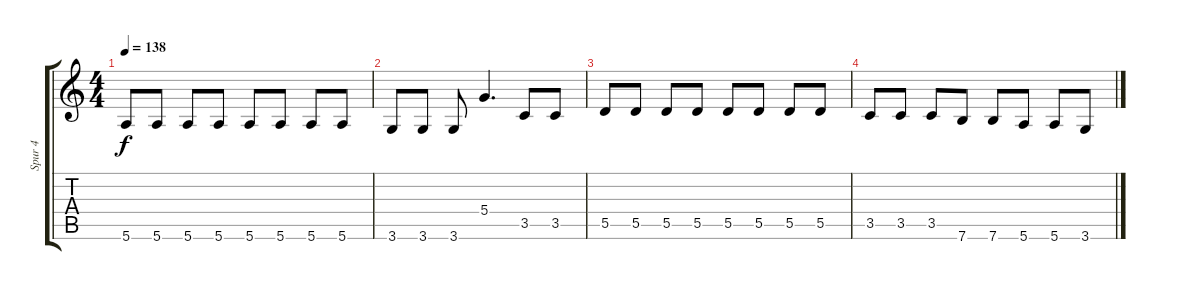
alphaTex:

\track ("Spur 4" "Spur 4") {instrument electricguitarjazz}
\staff {score tabs}
\tuning (E4 B3 G3 D3 A2 E2) {hide}
\ts (4 4)
\tempo 138
\clef g2
\ks c
5.6.8{dy f} 5.6.8 5.6.8 5.6.8 5.6.8 5.6.8 5.6.8 5.6.8 |
3.6.8 3.6.8 3.6.8 5.4.4{d} 3.5.8 3.5.8 |
5.5.8 5.5.8 5.5.8 5.5.8 5.5.8 5.5.8 5.5.8 5.5.8 |
3.5.8 3.5.8 3.5.8 7.6.8 7.6.8 5.6.8 5.6.8 3.6.8
